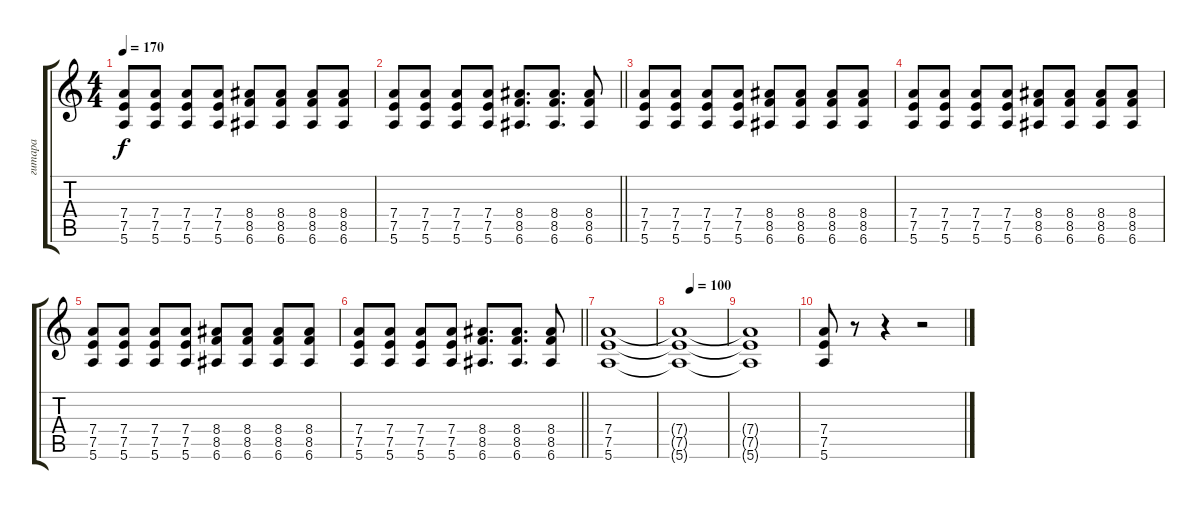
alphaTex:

\track ("гитара" "гитара") {instrument distortionguitar}
\staff {score tabs}
\tuning (E4 B3 G3 D3 A2 E2) {hide}
\ts (4 4)
\tempo 170
\clef g2
\ks c
(7.4 7.5 5.6).8{dy f} (7.4 7.5 5.6).8 (7.4 7.5 5.6).8 (7.4 7.5 5.6).8 (8.4 8.5 6.6).8 (8.4 8.5 6.6).8 (8.4 8.5 6.6).8 (8.4 8.5 6.6).8 |
\barLineRight lightlight
(7.4 7.5 5.6).8 (7.4 7.5 5.6).8 (7.4 7.5 5.6).8 (7.4 7.5 5.6).8 (8.4 8.5 6.6).8{d} (8.4 8.5 6.6).8{d} (8.4 8.5 6.6).8 |
(7.4 7.5 5.6).8 (7.4 7.5 5.6).8 (7.4 7.5 5.6).8 (7.4 7.5 5.6).8 (8.4 8.5 6.6).8 (8.4 8.5 6.6).8 (8.4 8.5 6.6).8 (8.4 8.5 6.6).8 |
(7.4 7.5 5.6).8 (7.4 7.5 5.6).8 (7.4 7.5 5.6).8 (7.4 7.5 5.6).8 (8.4 8.5 6.6).8 (8.4 8.5 6.6).8 (8.4 8.5 6.6).8 (8.4 8.5 6.6).8 |
(7.4 7.5 5.6).8 (7.4 7.5 5.6).8 (7.4 7.5 5.6).8 (7.4 7.5 5.6).8 (8.4 8.5 6.6).8 (8.4 8.5 6.6).8 (8.4 8.5 6.6).8 (8.4 8.5 6.6).8 |
\barLineRight lightlight
(7.4 7.5 5.6).8 (7.4 7.5 5.6).8 (7.4 7.5 5.6).8 (7.4 7.5 5.6).8 (8.4 8.5 6.6).8{d} (8.4 8.5 6.6).8{d} (8.4 8.5 6.6).8 |
(7.4 7.5 5.6).1 |
\tempo (100 0.25)
(7.4{t} 7.5{t} 5.6{t}).1 |
(7.4{t} 7.5{t} 5.6{t}).1 |
(7.4 7.5 5.6).8 r.8 r.4 r.2
